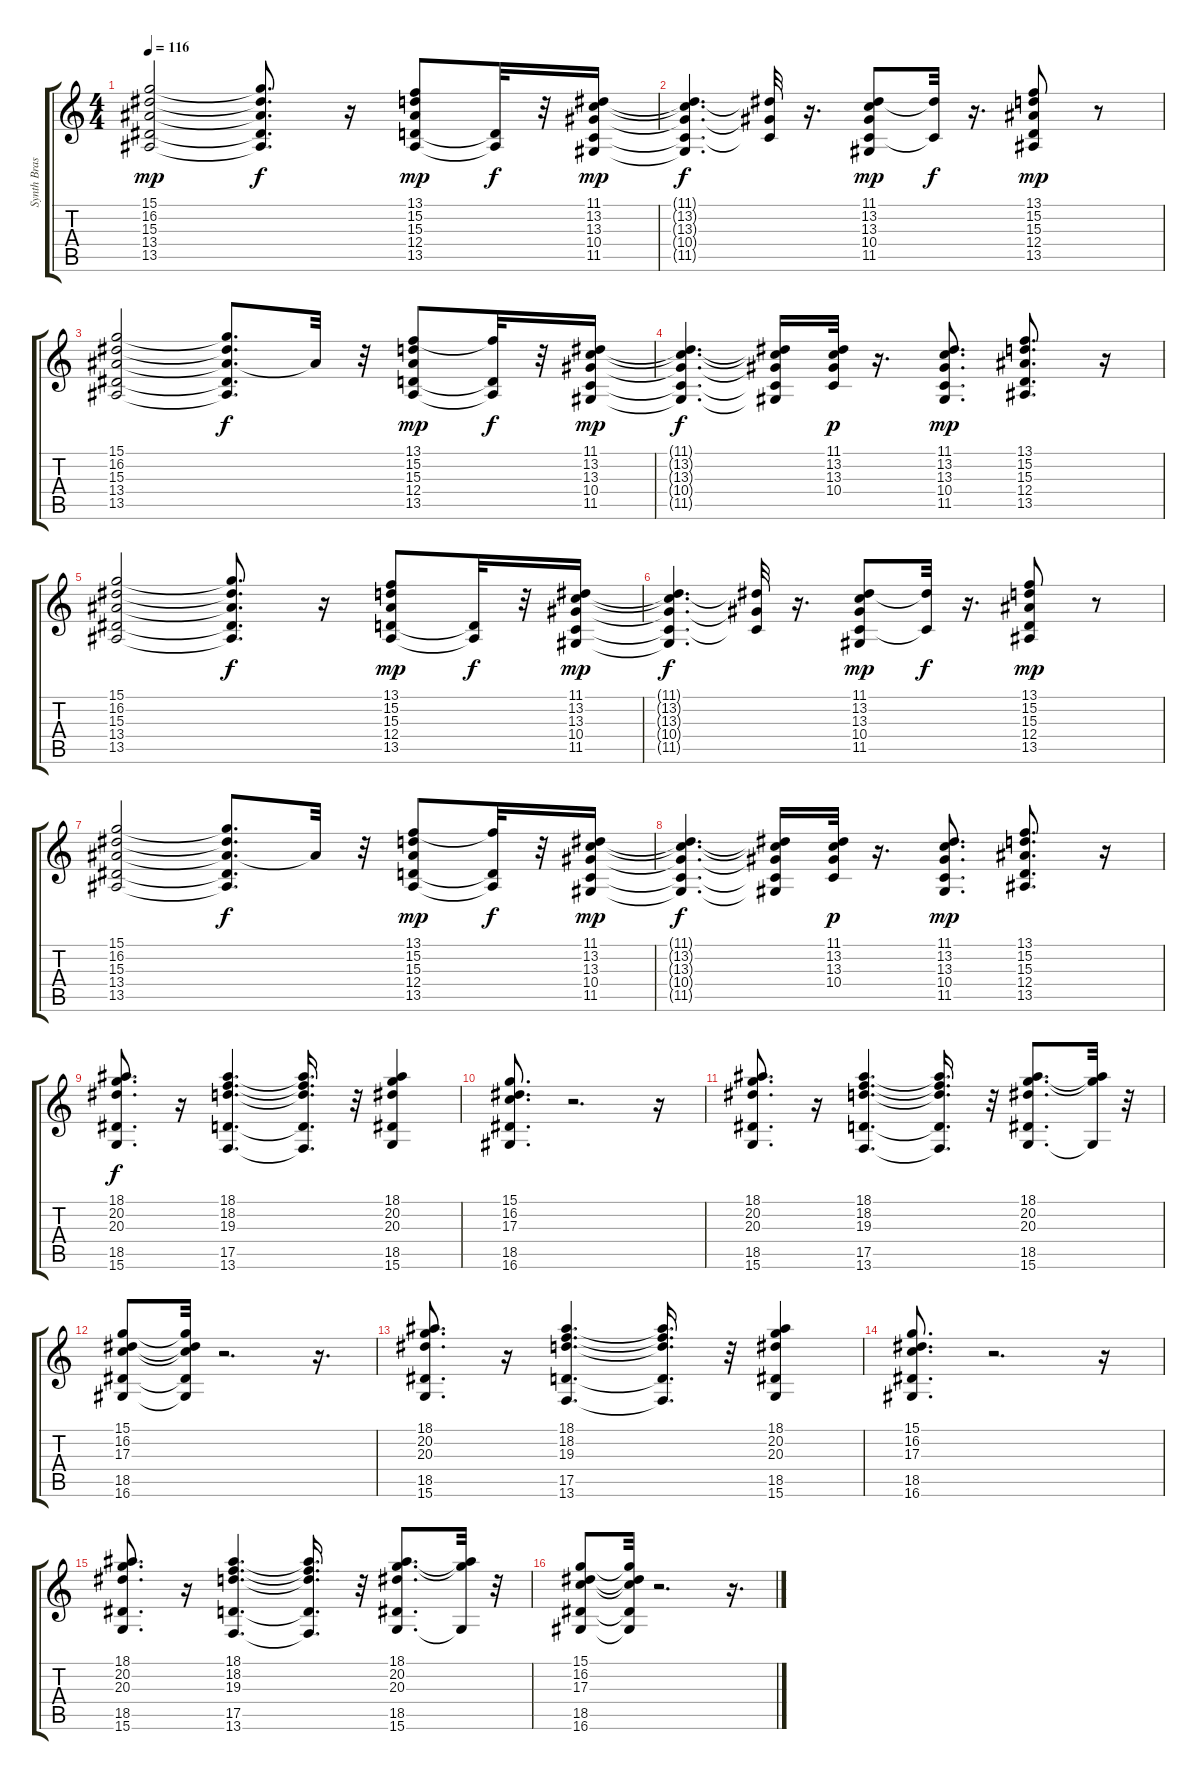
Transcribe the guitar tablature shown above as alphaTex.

\track ("Synth Brass" "Synth Bras") {instrument synthbrass1}
\staff {score tabs}
\tuning (E4 B3 G3 D3 A2 E2) {hide}
\ts (4 4)
\tempo 116
\clef g2
\ks c
(15.1 16.2 15.3 13.4 13.5).2{dy mp} (15.1{t} 16.2{t} 15.3{t} 13.4{t} 13.5{t}).8{d dy f} r.16 (13.1 15.2 15.3 12.4 13.5).8{dy mp} (12.4{t} 13.5{t}).32{dy f} r.32 (11.1 13.2 13.3 10.4 11.5).16{dy mp} |
(11.1{t} 13.2{t} 13.3{t} 10.4{t} 11.5{t}).4{d dy f} (11.1{t} 13.3{t} 10.4{t}).32 r.16{d} (11.1 13.2 13.3 10.4 11.5).8{dy mp} (11.1{t} 10.4{t}).32{dy f} r.16{d} (13.1 15.2 15.3 12.4 13.5).8{dy mp} r.8 |
(15.1 16.2 15.3 13.4 13.5).2 (15.1{t} 16.2{t} 15.3{t} 13.4{t} 13.5{t}).8{d dy f} 15.3{t}.32 r.32 (13.1 15.2 15.3 12.4 13.5).8{dy mp} (13.1{t} 12.4{t} 13.5{t}).32{dy f} r.32 (11.1 13.2 13.3 10.4 11.5).16{dy mp} |
(11.1{t} 13.2{t} 13.3{t} 10.4{t} 11.5{t}).4{d dy f} (11.1{t} 13.2{t} 13.3{t} 10.4{t} 11.5{t}).16 (11.1 13.2 13.3 10.4).32{dy p} r.16{d} (11.1 13.2 13.3 10.4 11.5).8{d dy mp} (13.1 15.2 15.3 12.4 13.5).8{d} r.16 |
(15.1 16.2 15.3 13.4 13.5).2 (15.1{t} 16.2{t} 15.3{t} 13.4{t} 13.5{t}).8{d dy f} r.16 (13.1 15.2 15.3 12.4 13.5).8{dy mp} (12.4{t} 13.5{t}).32{dy f} r.32 (11.1 13.2 13.3 10.4 11.5).16{dy mp} |
(11.1{t} 13.2{t} 13.3{t} 10.4{t} 11.5{t}).4{d dy f} (11.1{t} 13.3{t} 10.4{t}).32 r.16{d} (11.1 13.2 13.3 10.4 11.5).8{dy mp} (11.1{t} 10.4{t}).32{dy f} r.16{d} (13.1 15.2 15.3 12.4 13.5).8{dy mp} r.8 |
(15.1 16.2 15.3 13.4 13.5).2 (15.1{t} 16.2{t} 15.3{t} 13.4{t} 13.5{t}).8{d dy f} 15.3{t}.32 r.32 (13.1 15.2 15.3 12.4 13.5).8{dy mp} (13.1{t} 12.4{t} 13.5{t}).32{dy f} r.32 (11.1 13.2 13.3 10.4 11.5).16{dy mp} |
(11.1{t} 13.2{t} 13.3{t} 10.4{t} 11.5{t}).4{d dy f} (11.1{t} 13.2{t} 13.3{t} 10.4{t} 11.5{t}).16 (11.1 13.2 13.3 10.4).32{dy p} r.16{d} (11.1 13.2 13.3 10.4 11.5).8{d dy mp} (13.1 15.2 15.3 12.4 13.5).8{d} r.16 |
(18.1 20.2 20.3 18.5 15.6).8{d dy f} r.16 (18.1 18.2 19.3 17.5 13.6).4{d} (18.1{t} 18.2{t} 19.3{t} 17.5{t} 13.6{t}).16{d} r.32 (18.1 20.2 20.3 18.5 15.6).4 |
(15.1 16.2 17.3 18.5 16.6).8{d} r.2{d} r.16 |
(18.1 20.2 20.3 18.5 15.6).8{d} r.16 (18.1 18.2 19.3 17.5 13.6).4{d} (18.1{t} 18.2{t} 19.3{t} 17.5{t} 13.6{t}).16{d} r.32 (18.1 20.2 20.3 18.5 15.6).8{d} (18.1{t} 20.2{t} 15.6{t}).32 r.32 |
(15.1 16.2 17.3 18.5 16.6).8 (15.1{t} 16.2{t} 17.3{t} 18.5{t} 16.6{t}).32 r.2{d} r.16{d} |
(18.1 20.2 20.3 18.5 15.6).8{d} r.16 (18.1 18.2 19.3 17.5 13.6).4{d} (18.1{t} 18.2{t} 19.3{t} 17.5{t} 13.6{t}).16{d} r.32 (18.1 20.2 20.3 18.5 15.6).4 |
(15.1 16.2 17.3 18.5 16.6).8{d} r.2{d} r.16 |
(18.1 20.2 20.3 18.5 15.6).8{d} r.16 (18.1 18.2 19.3 17.5 13.6).4{d} (18.1{t} 18.2{t} 19.3{t} 17.5{t} 13.6{t}).16{d} r.32 (18.1 20.2 20.3 18.5 15.6).8{d} (18.1{t} 20.2{t} 15.6{t}).32 r.32 |
(15.1 16.2 17.3 18.5 16.6).8 (15.1{t} 16.2{t} 17.3{t} 18.5{t} 16.6{t}).32 r.2{d} r.16{d}
